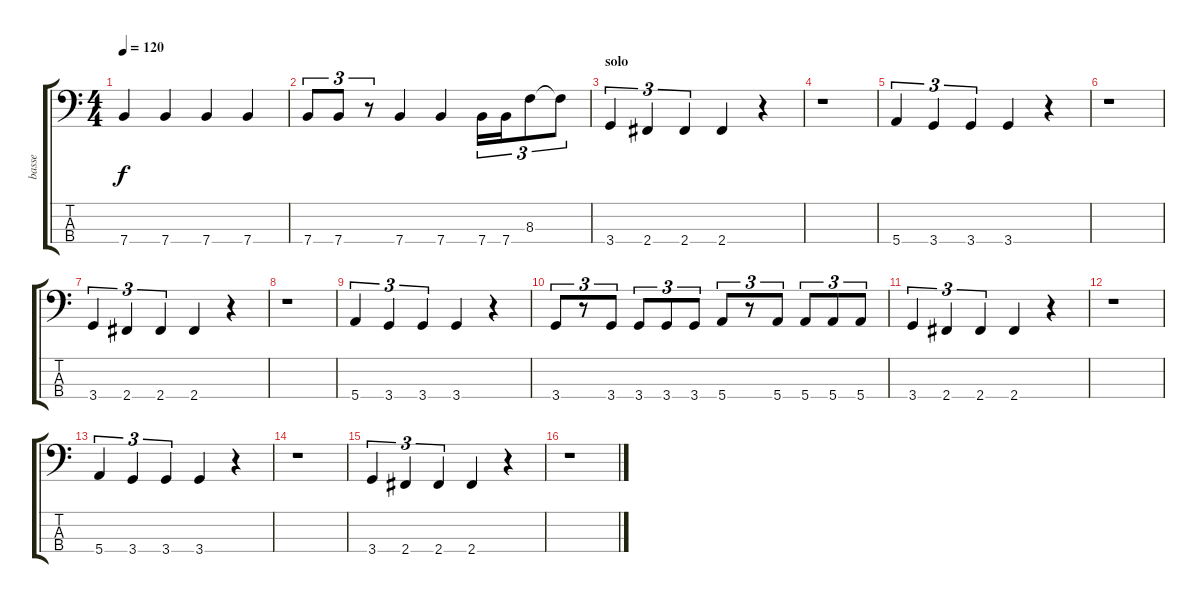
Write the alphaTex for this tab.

\track ("basse" "basse") {instrument electricbassfinger}
\staff {score tabs}
\tuning (G2 D2 A1 E1) {hide}
\ts (4 4)
\tempo 120
\clef f4
\ks c
7.4.4{dy f} 7.4.4 7.4.4 7.4.4 |
7.4.8{tu (3 2)} 7.4.8{tu (3 2)} r.8{tu (3 2)} 7.4.4 7.4.4 7.4.16{tu (3 2)} 7.4.16{tu (3 2)} 8.3.8{tu (3 2)} 8.3{t}.8{tu (3 2)} |
\section ("" "solo")
3.4.4{tu (3 2)} 2.4.4{tu (3 2)} 2.4.4{tu (3 2)} 2.4.4 r.4 |
r.1 |
5.4.4{tu (3 2)} 3.4.4{tu (3 2)} 3.4.4{tu (3 2)} 3.4.4 r.4 |
r.1 |
3.4.4{tu (3 2)} 2.4.4{tu (3 2)} 2.4.4{tu (3 2)} 2.4.4 r.4 |
r.1 |
5.4.4{tu (3 2)} 3.4.4{tu (3 2)} 3.4.4{tu (3 2)} 3.4.4 r.4 |
3.4.8{tu (3 2)} r.8{tu (3 2)} 3.4.8{tu (3 2)} 3.4.8{tu (3 2)} 3.4.8{tu (3 2)} 3.4.8{tu (3 2)} 5.4.8{tu (3 2)} r.8{tu (3 2)} 5.4.8{tu (3 2)} 5.4.8{tu (3 2)} 5.4.8{tu (3 2)} 5.4.8{tu (3 2)} |
3.4.4{tu (3 2)} 2.4.4{tu (3 2)} 2.4.4{tu (3 2)} 2.4.4 r.4 |
r.1 |
5.4.4{tu (3 2)} 3.4.4{tu (3 2)} 3.4.4{tu (3 2)} 3.4.4 r.4 |
r.1 |
3.4.4{tu (3 2)} 2.4.4{tu (3 2)} 2.4.4{tu (3 2)} 2.4.4 r.4 |
r.1
